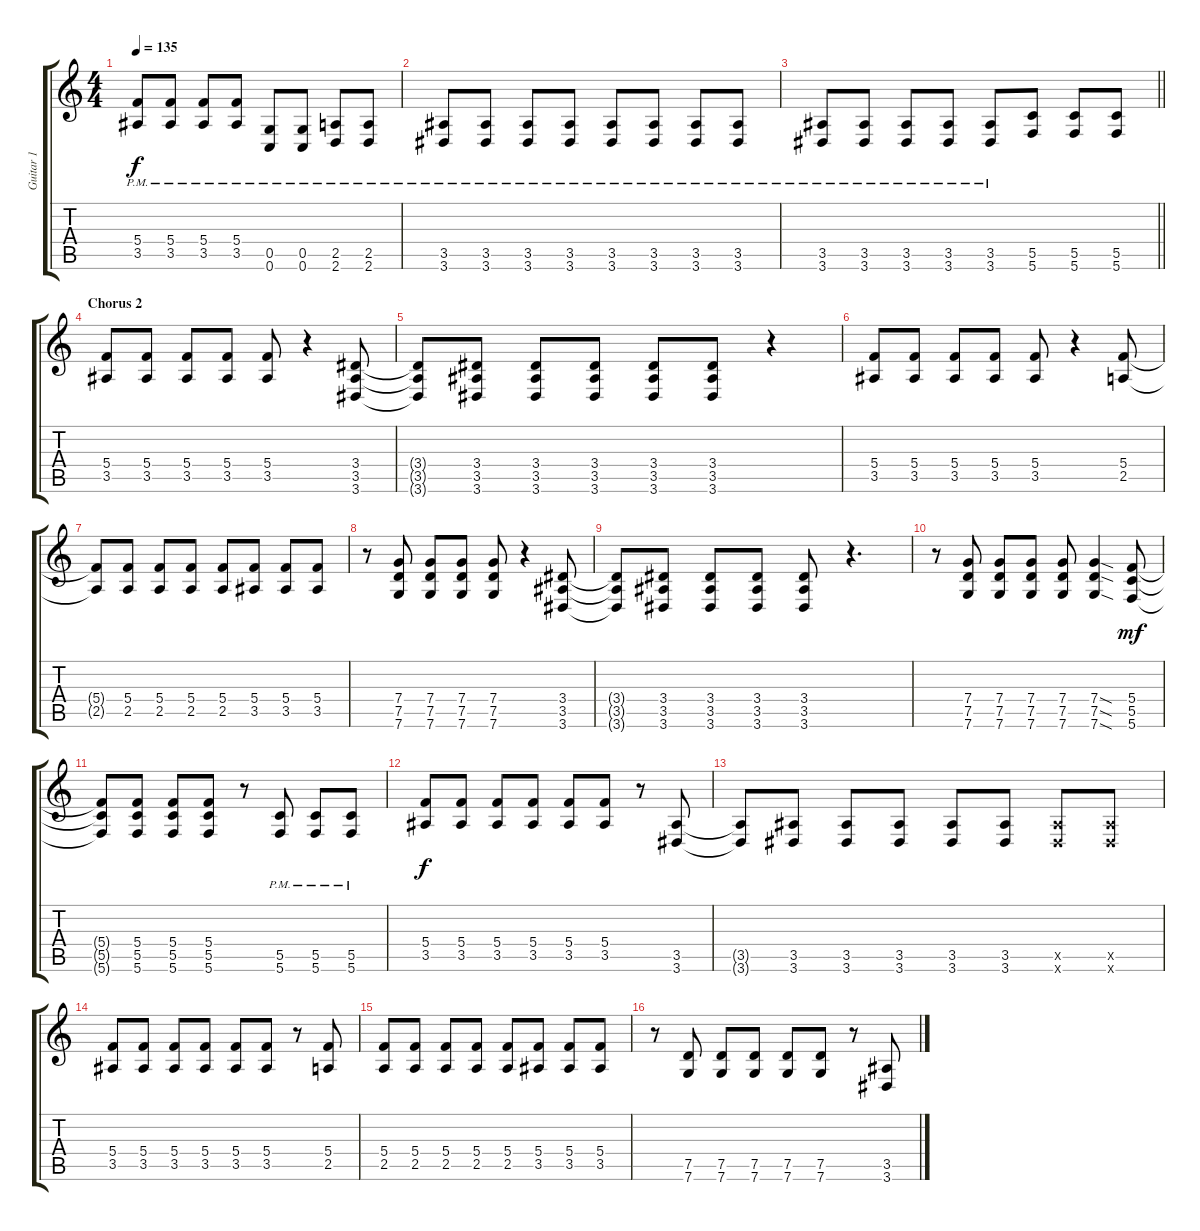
\track ("Guitar 1" "Guitar 1") {instrument distortionguitar}
\staff {score tabs}
\tuning (D4 A3 F3 C3 G2 C2) {hide}
\ts (4 4)
\tempo 135
\clef g2
\ks c
(5.4{pm} 3.5{pm}).8{dy f} (5.4{pm} 3.5{pm}).8 (5.4{pm} 3.5{pm}).8 (5.4{pm} 3.5{pm}).8 (0.5{pm} 0.6{pm}).8 (0.5{pm} 0.6{pm}).8 (2.5{pm} 2.6{pm}).8 (2.5{pm} 2.6{pm}).8 |
(3.5{pm} 3.6{pm}).8 (3.5{pm} 3.6{pm}).8 (3.5{pm} 3.6{pm}).8 (3.5{pm} 3.6{pm}).8 (3.5{pm} 3.6{pm}).8 (3.5{pm} 3.6{pm}).8 (3.5{pm} 3.6{pm}).8 (3.5{pm} 3.6{pm}).8 |
\barLineRight lightlight
(3.5{pm} 3.6{pm}).8 (3.5{pm} 3.6{pm}).8 (3.5{pm} 3.6{pm}).8 (3.5{pm} 3.6{pm}).8 (3.5{pm} 3.6{pm}).8 (5.5 5.6).8 (5.5 5.6).8 (5.5 5.6).8 |
\section ("" "Chorus 2")
(5.4 3.5).8 (5.4 3.5).8 (5.4 3.5).8 (5.4 3.5).8 (5.4 3.5).8 r.4 (3.4 3.5 3.6).8 |
(3.4{t} 3.5{t} 3.6{t}).8 (3.4 3.5 3.6).8 (3.4 3.5 3.6).8 (3.4 3.5 3.6).8 (3.4 3.5 3.6).8 (3.4 3.5 3.6).8 r.4 |
(5.4 3.5).8 (5.4 3.5).8 (5.4 3.5).8 (5.4 3.5).8 (5.4 3.5).8 r.4 (5.4 2.5).8 |
(5.4{t} 2.5{t}).8 (5.4 2.5).8 (5.4 2.5).8 (5.4 2.5).8 (5.4 2.5).8 (5.4 3.5).8 (5.4 3.5).8 (5.4 3.5).8 |
r.8 (7.4 7.5 7.6).8 (7.4 7.5 7.6).8 (7.4 7.5 7.6).8 (7.4 7.5 7.6).8 r.4 (3.4 3.5 3.6).8 |
(3.4{t} 3.5{t} 3.6{t}).8 (3.4 3.5 3.6).8 (3.4 3.5 3.6).8 (3.4 3.5 3.6).8 (3.4 3.5 3.6).8 r.4{d} |
r.8 (7.4 7.5 7.6).8 (7.4 7.5 7.6).8 (7.4 7.5 7.6).8 (7.4 7.5 7.6).8 (7.4{sod} 7.5{sod} 7.6{sod}).4 (5.4 5.5 5.6).8{dy mf} |
(5.4{t} 5.5{t} 5.6{t}).8 (5.4 5.5 5.6).8 (5.4 5.5 5.6).8 (5.4 5.5 5.6).8 r.8 (5.5{pm} 5.6{pm}).8 (5.5{pm} 5.6{pm}).8 (5.5{pm} 5.6{pm}).8 |
(5.4 3.5).8{dy f instrument distortionguitar} (5.4 3.5).8 (5.4 3.5).8 (5.4 3.5).8 (5.4 3.5).8 (5.4 3.5).8 r.8 (3.5 3.6).8 |
(3.5{t} 3.6{t}).8 (3.5 3.6).8 (3.5 3.6).8 (3.5 3.6).8 (3.5 3.6).8 (3.5 3.6).8 (3.5{x} 3.6{x}).8 (3.5{x} 3.6{x}).8 |
(5.4 3.5).8 (5.4 3.5).8 (5.4 3.5).8 (5.4 3.5).8 (5.4 3.5).8 (5.4 3.5).8 r.8 (5.4 2.5).8 |
(5.4 2.5).8 (5.4 2.5).8 (5.4 2.5).8 (5.4 2.5).8 (5.4 2.5).8 (5.4 3.5).8 (5.4 3.5).8 (5.4 3.5).8 |
r.8 (7.5 7.6).8 (7.5 7.6).8 (7.5 7.6).8 (7.5 7.6).8 (7.5 7.6).8 r.8 (3.5 3.6).8
